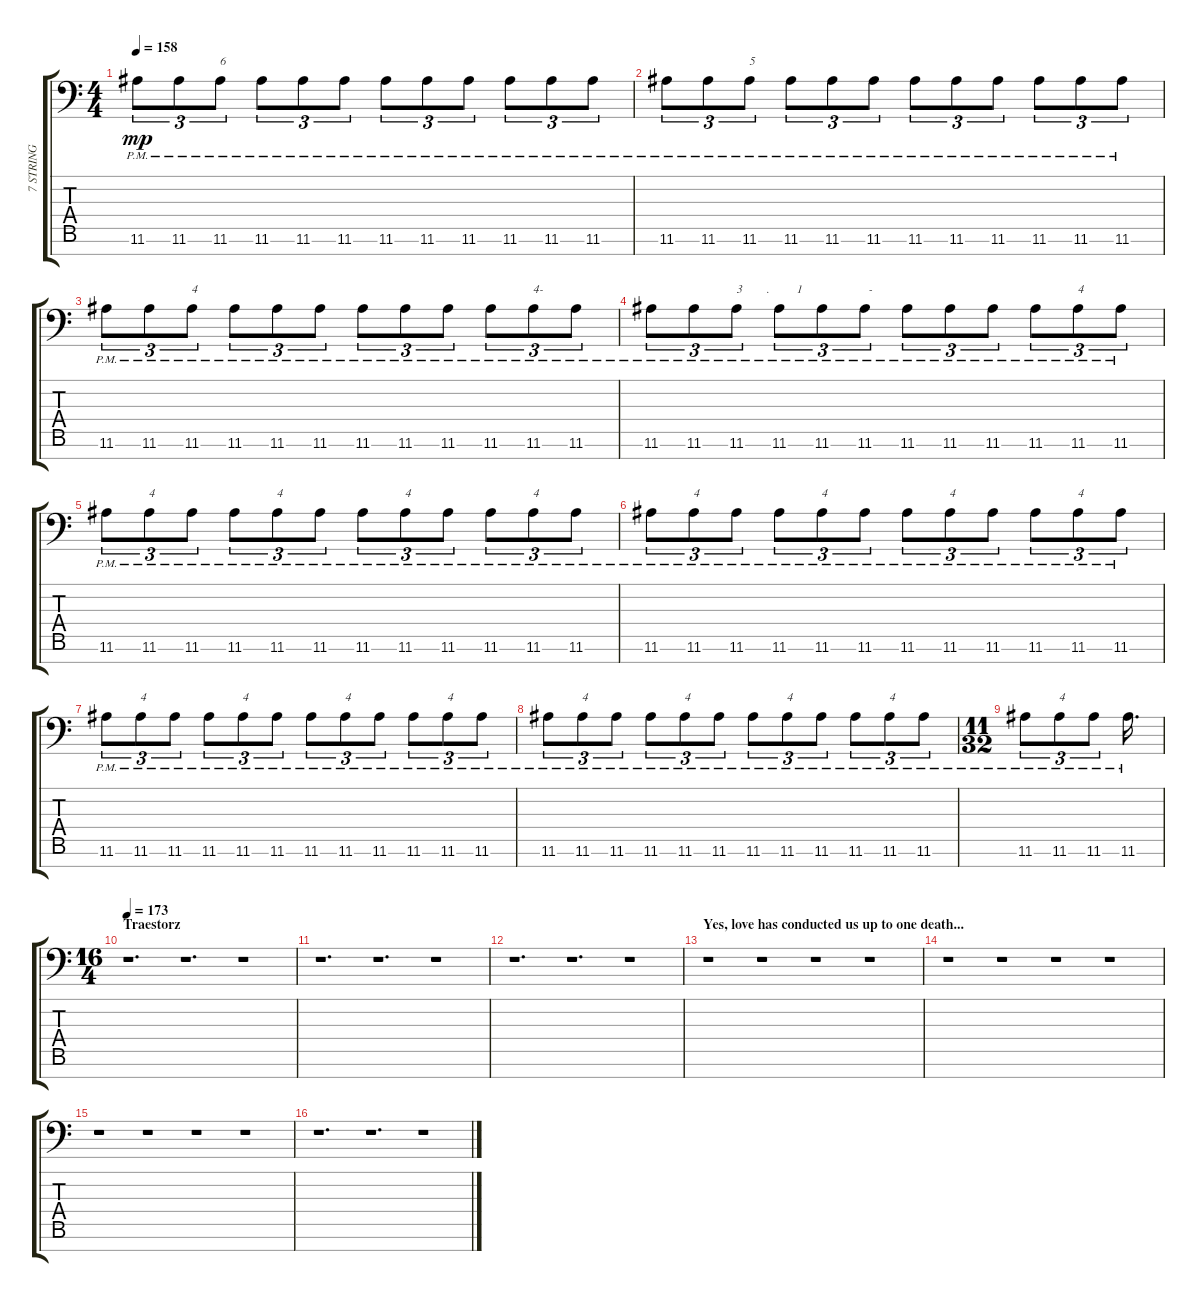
\track ("7 STRING" "7 STRING") {instrument distortionguitar}
\staff {score tabs}
\tuning (Eb4 B3 Gb3 B2 Gb2 B1 Gb1) {hide}
\ts (4 4)
\tempo 158
\clef f4
\ks c
11.6{pm}.8{tu (3 2) dy mp} 11.6{pm}.8{tu (3 2)} 11.6{pm}.8{tu (3 2) txt "6"} 11.6{pm}.8{tu (3 2)} 11.6{pm}.8{tu (3 2)} 11.6{pm}.8{tu (3 2)} 11.6{pm}.8{tu (3 2)} 11.6{pm}.8{tu (3 2)} 11.6{pm}.8{tu (3 2)} 11.6{pm}.8{tu (3 2)} 11.6{pm}.8{tu (3 2)} 11.6{pm}.8{tu (3 2)} |
11.6{pm}.8{tu (3 2)} 11.6{pm}.8{tu (3 2)} 11.6{pm}.8{tu (3 2) txt "5"} 11.6{pm}.8{tu (3 2)} 11.6{pm}.8{tu (3 2)} 11.6{pm}.8{tu (3 2)} 11.6{pm}.8{tu (3 2)} 11.6{pm}.8{tu (3 2)} 11.6{pm}.8{tu (3 2)} 11.6{pm}.8{tu (3 2)} 11.6{pm}.8{tu (3 2)} 11.6{pm}.8{tu (3 2)} |
11.6{pm}.8{tu (3 2)} 11.6{pm}.8{tu (3 2)} 11.6{pm}.8{tu (3 2) txt "4"} 11.6{pm}.8{tu (3 2)} 11.6{pm}.8{tu (3 2)} 11.6{pm}.8{tu (3 2)} 11.6{pm}.8{tu (3 2)} 11.6{pm}.8{tu (3 2)} 11.6{pm}.8{tu (3 2)} 11.6{pm}.8{tu (3 2)} 11.6{pm}.8{tu (3 2) txt "4-"} 11.6{pm}.8{tu (3 2)} |
11.6{pm}.8{tu (3 2)} 11.6{pm}.8{tu (3 2)} 11.6{pm}.8{tu (3 2) txt "3        .         1                      -"} 11.6{pm}.8{tu (3 2)} 11.6{pm}.8{tu (3 2)} 11.6{pm}.8{tu (3 2)} 11.6{pm}.8{tu (3 2)} 11.6{pm}.8{tu (3 2)} 11.6{pm}.8{tu (3 2)} 11.6{pm}.8{tu (3 2)} 11.6{pm}.8{tu (3 2) txt "4"} 11.6{pm}.8{tu (3 2)} |
11.6{pm}.8{tu (3 2)} 11.6{pm}.8{tu (3 2) txt "4"} 11.6{pm}.8{tu (3 2)} 11.6{pm}.8{tu (3 2)} 11.6{pm}.8{tu (3 2) txt "4"} 11.6{pm}.8{tu (3 2)} 11.6{pm}.8{tu (3 2)} 11.6{pm}.8{tu (3 2) txt "4"} 11.6{pm}.8{tu (3 2)} 11.6{pm}.8{tu (3 2)} 11.6{pm}.8{tu (3 2) txt "4"} 11.6{pm}.8{tu (3 2)} |
11.6{pm}.8{tu (3 2)} 11.6{pm}.8{tu (3 2) txt "4"} 11.6{pm}.8{tu (3 2)} 11.6{pm}.8{tu (3 2)} 11.6{pm}.8{tu (3 2) txt "4"} 11.6{pm}.8{tu (3 2)} 11.6{pm}.8{tu (3 2)} 11.6{pm}.8{tu (3 2) txt "4"} 11.6{pm}.8{tu (3 2)} 11.6{pm}.8{tu (3 2)} 11.6{pm}.8{tu (3 2) txt "4"} 11.6{pm}.8{tu (3 2)} |
11.6{pm}.8{tu (3 2)} 11.6{pm}.8{tu (3 2) txt "4"} 11.6{pm}.8{tu (3 2)} 11.6{pm}.8{tu (3 2)} 11.6{pm}.8{tu (3 2) txt "4"} 11.6{pm}.8{tu (3 2)} 11.6{pm}.8{tu (3 2)} 11.6{pm}.8{tu (3 2) txt "4"} 11.6{pm}.8{tu (3 2)} 11.6{pm}.8{tu (3 2)} 11.6{pm}.8{tu (3 2) txt "4"} 11.6{pm}.8{tu (3 2)} |
11.6{pm}.8{tu (3 2)} 11.6{pm}.8{tu (3 2) txt "4"} 11.6{pm}.8{tu (3 2)} 11.6{pm}.8{tu (3 2)} 11.6{pm}.8{tu (3 2) txt "4"} 11.6{pm}.8{tu (3 2)} 11.6{pm}.8{tu (3 2)} 11.6{pm}.8{tu (3 2) txt "4"} 11.6{pm}.8{tu (3 2)} 11.6{pm}.8{tu (3 2)} 11.6{pm}.8{tu (3 2) txt "4"} 11.6{pm}.8{tu (3 2)} |
\ts (11 32)
11.6{pm}.8{tu (3 2)} 11.6{pm}.8{tu (3 2) txt "4"} 11.6{pm}.8{tu (3 2)} 11.6{pm}.16{d} |
\ts (16 4)
\section ("" "Traestorz")
\tempo 173
r.1{d} r.1{d} r.1 |
r.1{d} r.1{d} r.1 |
r.1{d} r.1{d} r.1 |
\section ("" "Yes, love has conducted us up to one death...")
r.1 r.1 r.1 r.1 |
r.1 r.1 r.1 r.1 |
r.1 r.1 r.1 r.1 |
r.1{d} r.1{d} r.1
